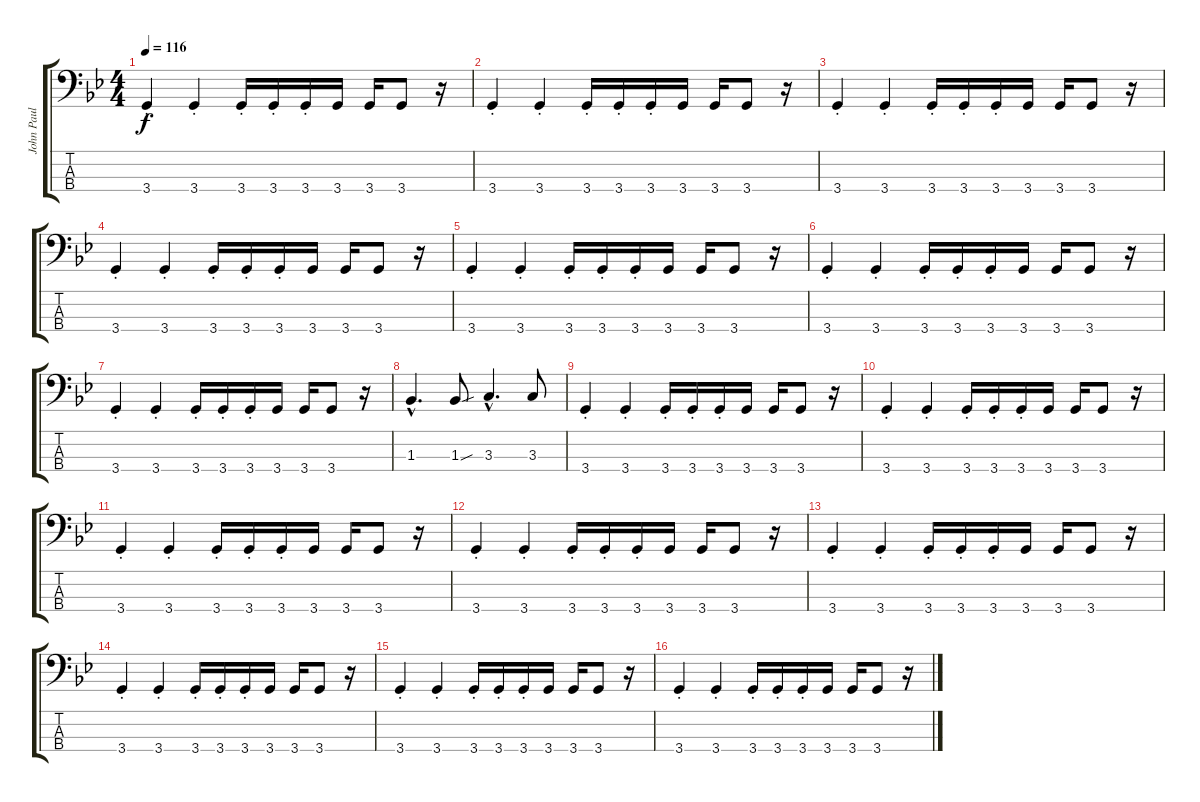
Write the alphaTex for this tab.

\track ("John Paul Jones" "John Paul ") {instrument electricbassfinger}
\staff {score tabs}
\tuning (G2 D2 A1 E1) {hide}
\ts (4 4)
\tempo 116
\clef f4
\ks bb
3.4{st}.4{dy f} 3.4{st}.4 3.4{st}.16 3.4{st}.16 3.4{st}.16 3.4.16 3.4.16 3.4.8 r.16 |
3.4{st}.4 3.4{st}.4 3.4{st}.16 3.4{st}.16 3.4{st}.16 3.4.16 3.4.16 3.4.8 r.16 |
3.4{st}.4 3.4{st}.4 3.4{st}.16 3.4{st}.16 3.4{st}.16 3.4.16 3.4.16 3.4.8 r.16 |
3.4{st}.4 3.4{st}.4 3.4{st}.16 3.4{st}.16 3.4{st}.16 3.4.16 3.4.16 3.4.8 r.16 |
3.4{st}.4 3.4{st}.4 3.4{st}.16 3.4{st}.16 3.4{st}.16 3.4.16 3.4.16 3.4.8 r.16 |
3.4{st}.4 3.4{st}.4 3.4{st}.16 3.4{st}.16 3.4{st}.16 3.4.16 3.4.16 3.4.8 r.16 |
3.4{st}.4 3.4{st}.4 3.4{st}.16 3.4{st}.16 3.4{st}.16 3.4.16 3.4.16 3.4.8 r.16 |
1.3{hac}.4{d} 1.3{sou}.8 3.3{hac}.4{d} 3.3.8 |
3.4{st}.4 3.4{st}.4 3.4{st}.16 3.4{st}.16 3.4{st}.16 3.4.16 3.4.16 3.4.8 r.16 |
3.4{st}.4 3.4{st}.4 3.4{st}.16 3.4{st}.16 3.4{st}.16 3.4.16 3.4.16 3.4.8 r.16 |
3.4{st}.4 3.4{st}.4 3.4{st}.16 3.4{st}.16 3.4{st}.16 3.4.16 3.4.16 3.4.8 r.16 |
3.4{st}.4 3.4{st}.4 3.4{st}.16 3.4{st}.16 3.4{st}.16 3.4.16 3.4.16 3.4.8 r.16 |
3.4{st}.4 3.4{st}.4 3.4{st}.16 3.4{st}.16 3.4{st}.16 3.4.16 3.4.16 3.4.8 r.16 |
3.4{st}.4 3.4{st}.4 3.4{st}.16 3.4{st}.16 3.4{st}.16 3.4.16 3.4.16 3.4.8 r.16 |
3.4{st}.4 3.4{st}.4 3.4{st}.16 3.4{st}.16 3.4{st}.16 3.4.16 3.4.16 3.4.8 r.16 |
3.4{st}.4 3.4{st}.4 3.4{st}.16 3.4{st}.16 3.4{st}.16 3.4.16 3.4.16 3.4.8 r.16
